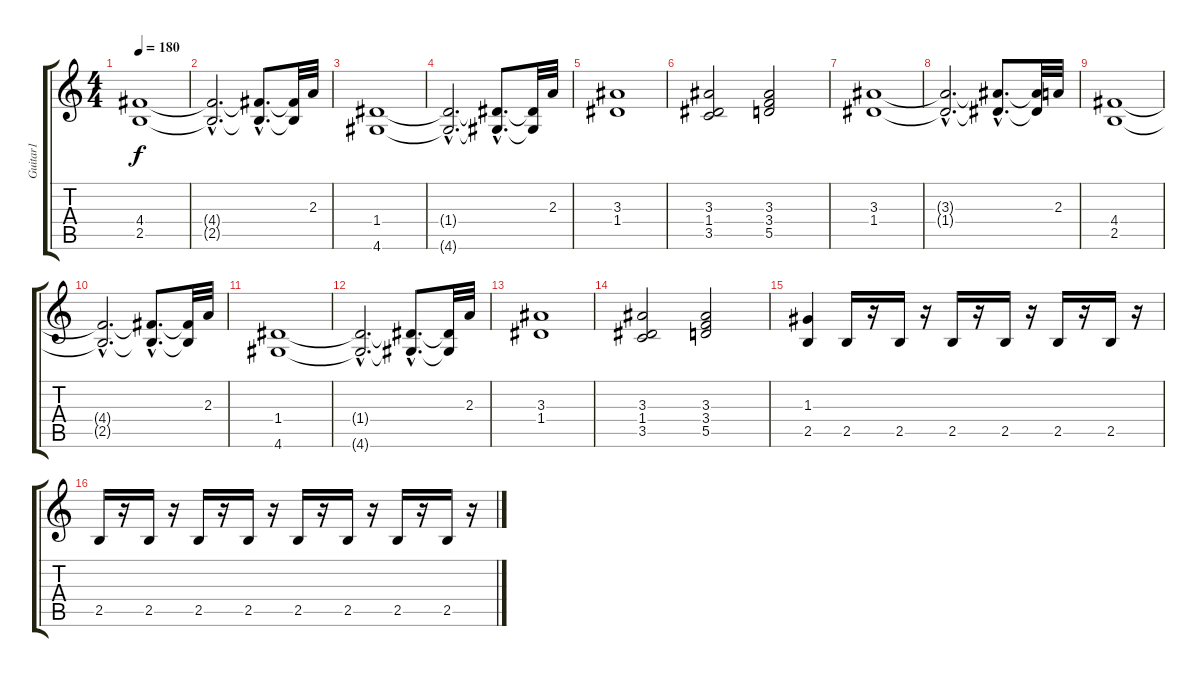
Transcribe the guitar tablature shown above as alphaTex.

\track ("Guitar1" "Guitar1") {instrument electricguitarmuted}
\staff {score tabs}
\tuning (E4 B3 G3 D3 A2 E2) {hide}
\ts (4 4)
\tempo 180
\clef g2
\ks c
(4.4 2.5).1{dy f instrument distortionguitar} |
(4.4{hac t} 2.5{hac t}).2{d} (4.4{hac t} 2.5{hac t}).8{d} (4.4{t} 2.5{t}).32 2.3.32{instrument guitarfretnoise} |
(1.4 4.6).1{instrument distortionguitar} |
(1.4{hac t} 4.6{hac t}).2{d} (1.4{hac t} 4.6{hac t}).8{d} (1.4{t} 4.6{t}).32 2.3.32{instrument guitarfretnoise} |
(3.3 1.4).1{instrument distortionguitar} |
(3.3 1.4 3.5).2 (3.3 3.4 5.5).2 |
(3.3 1.4).1 |
(3.3{hac t} 1.4{hac t}).2{d} (3.3{hac t} 1.4{hac t}).8{d} (3.3{t} 1.4{t}).32 2.3.32{instrument guitarfretnoise} |
(4.4 2.5).1{instrument distortionguitar} |
(4.4{hac t} 2.5{hac t}).2{d} (4.4{hac t} 2.5{hac t}).8{d} (4.4{t} 2.5{t}).32 2.3.32{instrument guitarfretnoise} |
(1.4 4.6).1{instrument distortionguitar} |
(1.4{hac t} 4.6{hac t}).2{d} (1.4{hac t} 4.6{hac t}).8{d} (1.4{t} 4.6{t}).32 2.3.32{instrument guitarfretnoise} |
(3.3 1.4).1{instrument distortionguitar} |
(3.3 1.4 3.5).2 (3.3 3.4 5.5).2 |
(1.3 2.5).4 2.5.16{instrument electricguitarmuted} r.16 2.5.16 r.16 2.5.16 r.16 2.5.16 r.16 2.5.16 r.16 2.5.16 r.16 |
2.5.16 r.16 2.5.16 r.16 2.5.16 r.16 2.5.16 r.16 2.5.16 r.16 2.5.16 r.16 2.5.16 r.16 2.5.16 r.16
